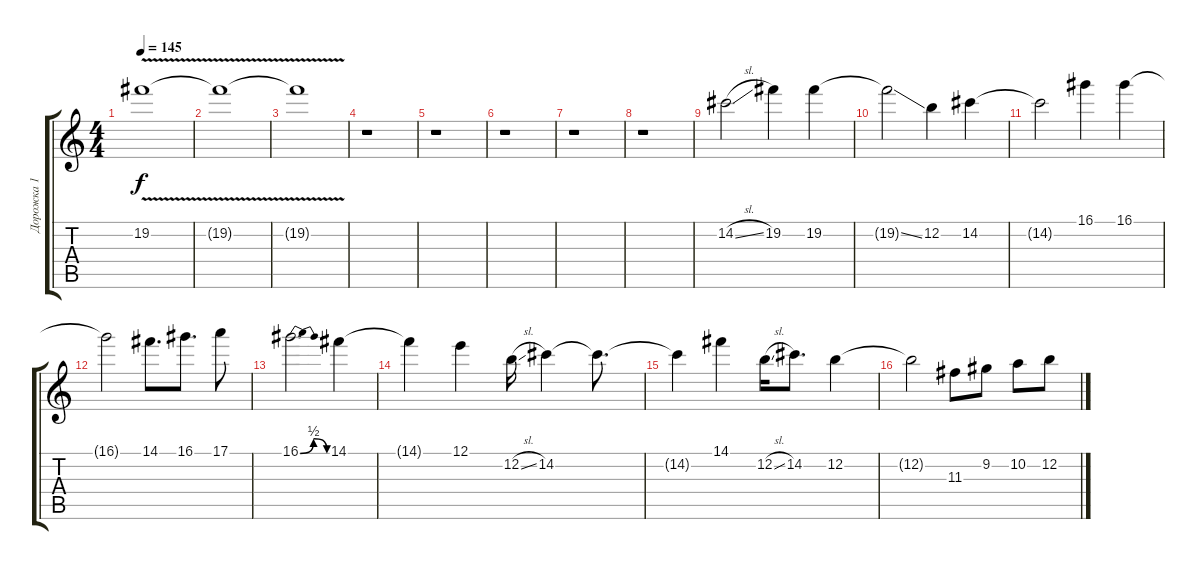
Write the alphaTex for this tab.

\track ("Дорожка 1" "Дорожка 1") {instrument distortionguitar}
\staff {score tabs}
\tuning (E4 B3 G3 D3 A2 E2) {hide}
\ts (4 4)
\tempo 145
\clef g2
\ks c
19.2{v}.1{dy f} |
19.2{v t}.1 |
19.2{t}.1 |
r.1 |
r.1 |
r.1 |
r.1 |
r.1 |
14.2{sl}.2 19.2.4 19.2.4 |
19.2{ss t}.2 12.2.4 14.2.4 |
14.2{t}.2 16.1.4 16.1.4 |
16.1{t}.2 14.1.8{d} 16.1.8{d} 17.1.8 |
16.1{be (bendrelease 0 0 15 2 41 2 60 0)}.2{d} 14.1.4 |
14.1{t}.4 12.1.4 12.2{sl}.16 14.2.4 14.2{t}.8{d} |
14.2{t}.4 14.1.4 12.2{sl}.16 14.2.8{d} 12.2.4 |
12.2{t}.2 11.3.8 9.2.8 10.2.8 12.2{sl}.8
